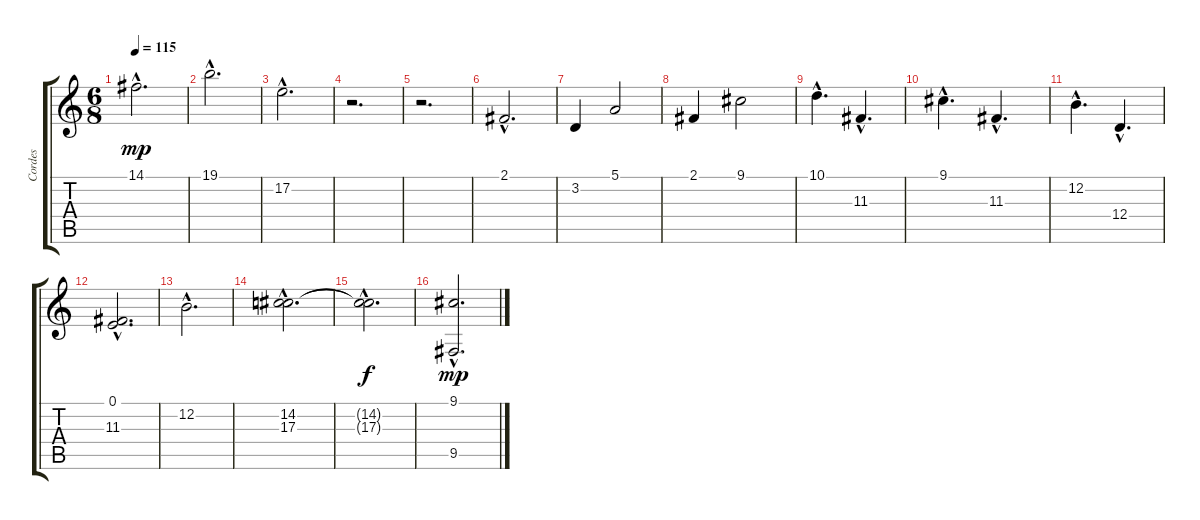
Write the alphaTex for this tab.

\track ("Cordes" "Cordes") {instrument stringensemble2}
\staff {score tabs}
\tuning (E4 B3 G3 D3 A2 E2) {hide}
\ts (6 8)
\tempo 115
\clef g2
\ks c
14.1{hac}.2{d dy mp} |
19.1{hac}.2{d} |
17.2{hac}.2{d} |
r.2{d} |
r.2{d} |
2.1{hac}.2{d} |
3.2.4 5.1.2 |
2.1.4 9.1.2 |
10.1{hac}.4{d} 11.3{hac}.4{d} |
9.1{hac}.4{d} 11.3{hac}.4{d} |
12.2{hac}.4{d} 12.4{hac}.4{d} |
(0.1{hac} 11.3).2{d} |
12.2{hac}.2{d} |
(14.2{hac} 17.3{hac}).2{d} |
(14.2{t} 17.3{hac t}).2{d dy f} |
(9.1{hac} 9.5{hac}).2{d dy mp}
